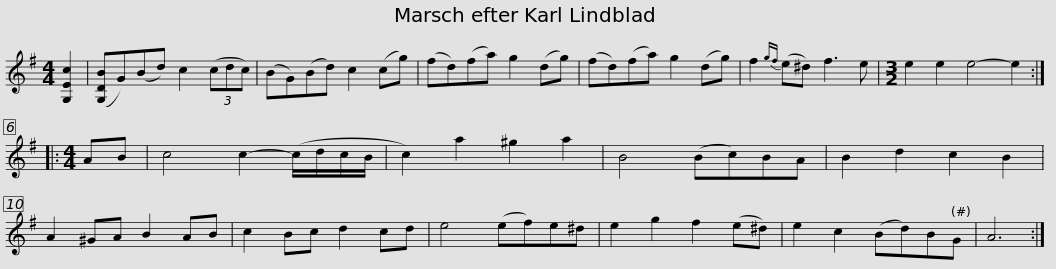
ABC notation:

X:1
L:1/8
M:4/4
I:linebreak $
K:G
V:1 treble
V:1
 [G,Ec]2 | ([G,DB]G)(Bd) c2 (3(cdc) | (BG)(Bd) c2 (cg) | (fd)(fa) g2 (dg) | (fd)(fa) g2 (dg) | %5
 f2{gf} (e^d) f3 e |$[M:3/2] e2 e2 e4- e2 ::[M:4/4] AB | c4 c2- (c/d/c/B/ | c2) a2 ^g2 a2 | %10
 B4 (Bc)BA | B2 d2 c2 B2 | A2 ^GA B2 AB | c2 Bc d2 cd |$ e4 (ef)e^d | %15
 e2 g2 f2 (e^d) | e2 c2 (Bd)BG | A6 :| %18
